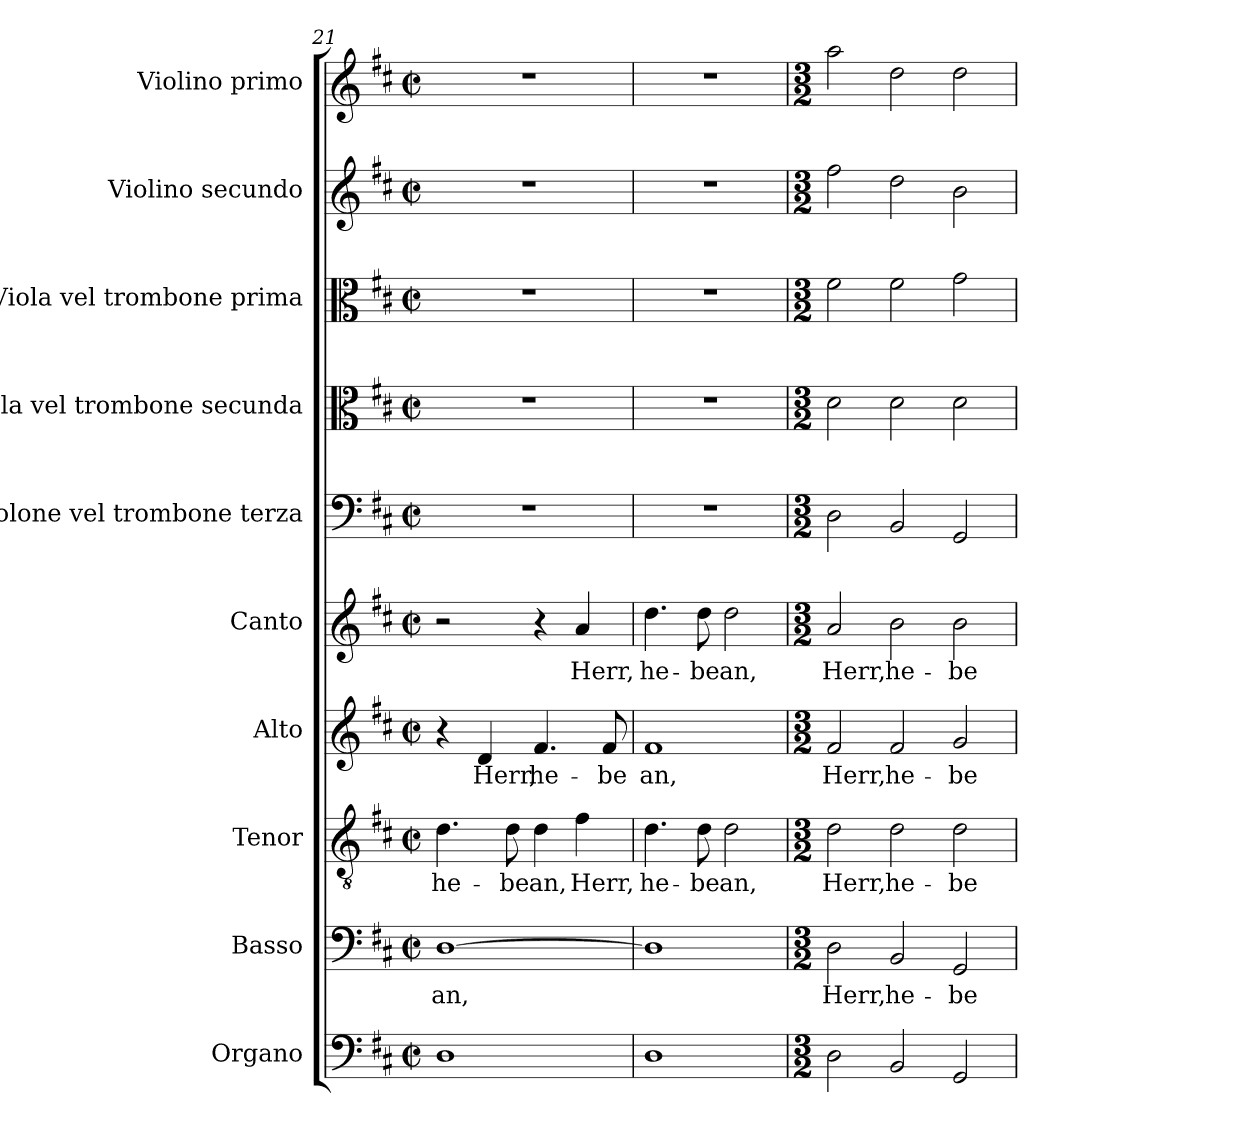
**kern	**kern	**text	**kern	**text	**kern	**text	**kern	**text	**kern	**kern	**kern	**kern	**kern
*part10	*part9	*part9	*part8	*part8	*part7	*part7	*part6	*part6	*part5	*part4	*part3	*part2	*part1
*staff10	*staff9	*staff9	*staff8	*staff8	*staff7	*staff7	*staff6	*staff6	*staff5	*staff4	*staff3	*staff2	*staff1
*I"Organo	*I"Basso	*	*I"Tenor	*	*I"Alto	*	*I"Canto	*	*I"Violone vel trombone  terza	*I"Viola vel trombone secunda	*I"Viola vel trombone prima	*I"Violino secundo	*I"Violino primo
*	*I'B	*	*I'T	*	*I'A	*	*I'C	*	*I'Vn	*I'Va2	*I'Va1	*I'Vi2	*I'Vi1
*clefF4	*clefF4	*	*clefGv2	*	*clefG2	*	*clefG2	*	*clefF4	*clefC3	*clefC3	*clefG2	*clefG2
*k[f#c#]	*k[f#c#]	*	*k[f#c#]	*	*k[f#c#]	*	*k[f#c#]	*	*k[f#c#]	*k[f#c#]	*k[f#c#]	*k[f#c#]	*k[f#c#]
*D:	*D:	*	*D:	*	*D:	*	*D:	*	*D:	*D:	*D:	*D:	*D:
*M2/2	*M2/2	*	*M2/2	*	*M2/2	*	*M2/2	*	*M2/2	*M2/2	*M2/2	*M2/2	*M2/2
*met(c|)	*met(c|)	*	*met(c|)	*	*met(c|)	*	*met(c|)	*	*met(c|)	*met(c|)	*met(c|)	*met(c|)	*met(c|)
=21	=21	=21	=21	=21	=21	=21	=21	=21	=21	=21	=21	=21	=21
!	!	!LO:LY:b	!	!	!	!	!	!	!	!	!	!	!
!	!	!	!	!LO:LY:b	!	!	!	!	!	!	!	!	!
1D	[1D	an,	4.d\	he-	4r	.	2r	.	1r	1r	1r	1r	1r
!	!	!	!	!	!	!LO:LY:b	!	!	!	!	!	!	!
.	.	.	.	.	4d/	Herr,	.	.	.	.	.	.	.
!	!	!	!	!LO:LY:b	!	!	!	!	!	!	!	!	!
.	.	.	8d\	-be	.	.	.	.	.	.	.	.	.
!	!	!	!	!LO:LY:b	!	!	!	!	!	!	!	!	!
!	!	!	!	!	!	!LO:LY:b	!	!	!	!	!	!	!
.	.	.	4d\	an,	4.f#/	he-	4r	.	.	.	.	.	.
!	!	!	!	!LO:LY:b	!	!	!	!	!	!	!	!	!
!	!	!	!	!	!	!	!	!LO:LY:b	!	!	!	!	!
.	.	.	4f#\	Herr,	.	.	4a/	Herr,	.	.	.	.	.
!	!	!	!	!	!	!LO:LY:b	!	!	!	!	!	!	!
.	.	.	.	.	8f#/	-be	.	.	.	.	.	.	.
=22	=22	=22	=22	=22	=22	=22	=22	=22	=22	=22	=22	=22	=22
!	!	!	!	!LO:LY:b	!	!	!	!	!	!	!	!	!
!	!	!	!	!	!	!LO:LY:b	!	!	!	!	!	!	!
!	!	!	!	!	!	!	!	!LO:LY:b	!	!	!	!	!
1D	1D]	.	4.d\	he-	1f#	an,	4.dd\	he-	1r	1r	1r	1r	1r
!	!	!	!	!LO:LY:b	!	!	!	!	!	!	!	!	!
!	!	!	!	!	!	!	!	!LO:LY:b	!	!	!	!	!
.	.	.	8d\	-be	.	.	8dd\	-be	.	.	.	.	.
!	!	!	!	!LO:LY:b	!	!	!	!	!	!	!	!	!
!	!	!	!	!	!	!	!	!LO:LY:b	!	!	!	!	!
.	.	.	2d\	an,	.	.	2dd\	an,	.	.	.	.	.
=23	=23	=23	=23	=23	=23	=23	=23	=23	=23	=23	=23	=23	=23
*M3/2	*M3/2	*	*M3/2	*	*M3/2	*	*M3/2	*	*M3/2	*M3/2	*M3/2	*M3/2	*M3/2
!	!	!LO:LY:b	!	!	!	!	!	!	!	!	!	!	!
!	!	!	!	!LO:LY:b	!	!	!	!	!	!	!	!	!
!	!	!	!	!	!	!LO:LY:b	!	!	!	!	!	!	!
!	!	!	!	!	!	!	!	!LO:LY:b	!	!	!	!	!
2D\	2D\	Herr,	2d\	Herr,	2f#/	Herr,	2a/	Herr,	2D\	2d\	2f#\	2ff#\	2aa\
!	!	!LO:LY:b	!	!	!	!	!	!	!	!	!	!	!
!	!	!	!	!LO:LY:b	!	!	!	!	!	!	!	!	!
!	!	!	!	!	!	!LO:LY:b	!	!	!	!	!	!	!
!	!	!	!	!	!	!	!	!LO:LY:b	!	!	!	!	!
2BB/	2BB/	he-	2d\	he-	2f#/	he-	2b\	he-	2BB/	2d\	2f#\	2dd\	2dd\
!	!	!LO:LY:b	!	!	!	!	!	!	!	!	!	!	!
!	!	!	!	!LO:LY:b	!	!	!	!	!	!	!	!	!
!	!	!	!	!	!	!LO:LY:b	!	!	!	!	!	!	!
!	!	!	!	!	!	!	!	!LO:LY:b	!	!	!	!	!
2GG/	2GG/	-be	2d\	-be	2g/	-be	2b\	-be	2GG/	2d\	2g\	2b\	2dd\
=	=	=	=	=	=	=	=	=	=	=	=	=	=
*-	*-	*-	*-	*-	*-	*-	*-	*-	*-	*-	*-	*-	*-
